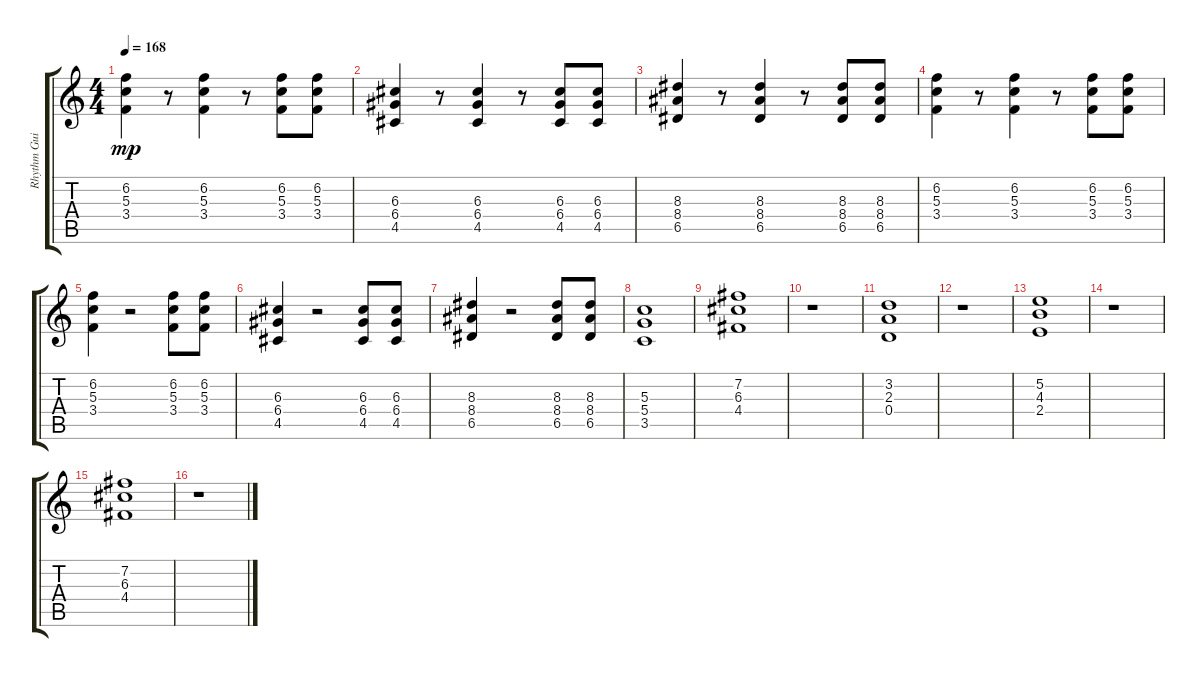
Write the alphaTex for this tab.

\track ("Rhythm Guitar" "Rhythm Gui") {instrument distortionguitar}
\staff {score tabs}
\tuning (E4 B3 G3 D3 A2 E2) {hide}
\ts (4 4)
\tempo 168
\clef g2
\ks c
(6.2 5.3 3.4).4{dy mp} r.8 (6.2 5.3 3.4).4 r.8 (6.2 5.3 3.4).8 (6.2 5.3 3.4).8 |
(6.3 6.4 4.5).4 r.8 (6.3 6.4 4.5).4 r.8 (6.3 6.4 4.5).8 (6.3 6.4 4.5).8 |
(8.3 8.4 6.5).4 r.8 (8.3 8.4 6.5).4 r.8 (8.3 8.4 6.5).8 (8.3 8.4 6.5).8 |
(6.2 5.3 3.4).4 r.8 (6.2 5.3 3.4).4 r.8 (6.2 5.3 3.4).8 (6.2 5.3 3.4).8 |
(6.2 5.3 3.4).4 r.2 (6.2 5.3 3.4).8 (6.2 5.3 3.4).8 |
(6.3 6.4 4.5).4 r.2 (6.3 6.4 4.5).8 (6.3 6.4 4.5).8 |
(8.3 8.4 6.5).4 r.2 (8.3 8.4 6.5).8 (8.3 8.4 6.5).8 |
(5.3 5.4 3.5).1 |
(7.2 6.3 4.4).1 |
r.1 |
(3.2 2.3 0.4).1 |
r.1 |
(5.2 4.3 2.4).1 |
r.1 |
(7.2 6.3 4.4).1 |
r.1
